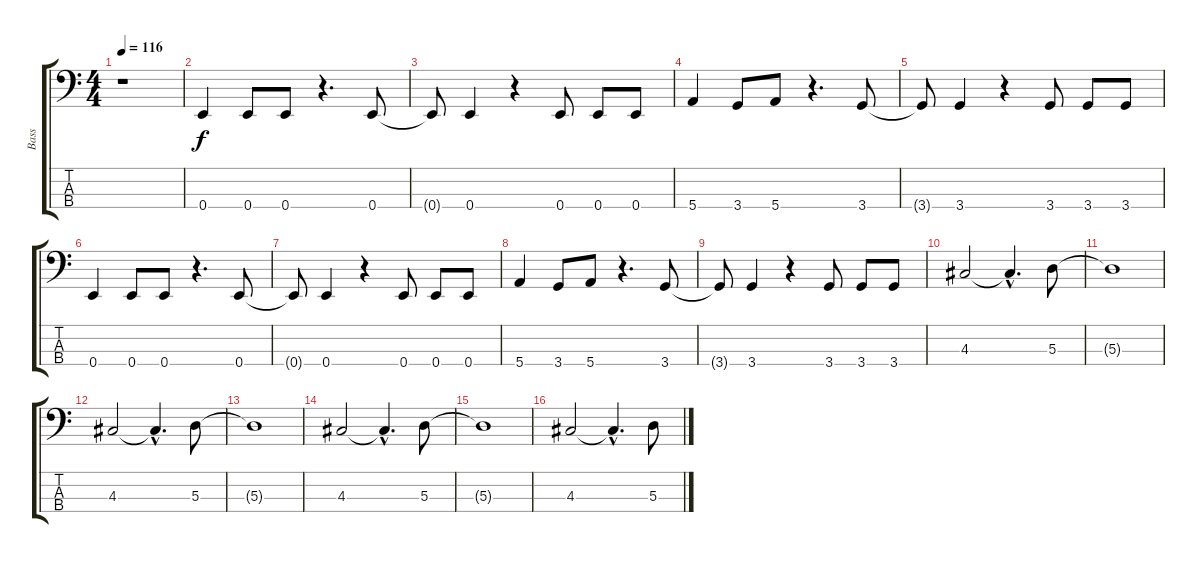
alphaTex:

\track ("Bass" "Bass") {instrument electricbassfinger}
\staff {score tabs}
\tuning (G2 D2 A1 E1) {hide}
\ts (4 4)
\tempo 116
\clef f4
\ks c
r.1{dy f instrument electricbassfinger} |
0.4.4 0.4.8 0.4.8 r.4{d} 0.4.8 |
0.4{t}.8 0.4.4 r.4 0.4.8 0.4.8 0.4.8 |
5.4.4 3.4.8 5.4.8 r.4{d} 3.4.8 |
3.4{t}.8 3.4.4 r.4 3.4.8 3.4.8 3.4.8 |
0.4.4 0.4.8 0.4.8 r.4{d} 0.4.8 |
0.4{t}.8 0.4.4 r.4 0.4.8 0.4.8 0.4.8 |
5.4.4 3.4.8 5.4.8 r.4{d} 3.4.8 |
3.4{t}.8 3.4.4 r.4 3.4.8 3.4.8 3.4.8 |
4.3.2 4.3{hac t}.4{d} 5.3.8 |
5.3{t}.1 |
4.3.2 4.3{hac t}.4{d} 5.3.8 |
5.3{t}.1 |
4.3.2 4.3{hac t}.4{d} 5.3.8 |
5.3{t}.1 |
4.3.2 4.3{hac t}.4{d} 5.3.8
